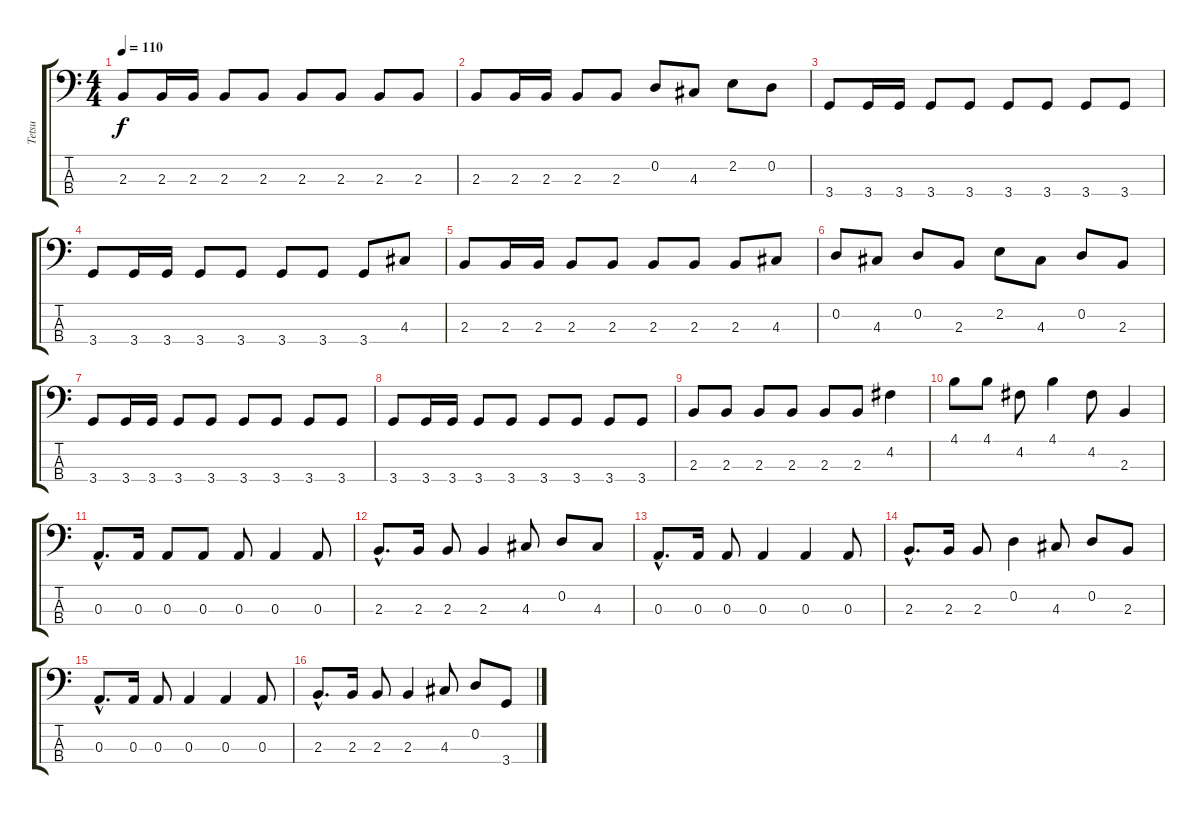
\track ("Tetsu" "Tetsu") {instrument electricbasspick}
\staff {score tabs}
\tuning (G2 D2 A1 E1) {hide}
\ts (4 4)
\tempo 110
\clef f4
\ks c
2.3.8{dy f volume 14 balance 8} 2.3.16 2.3.16 2.3.8 2.3.8 2.3.8 2.3.8 2.3.8 2.3.8 |
2.3.8 2.3.16 2.3.16 2.3.8 2.3.8 0.2.8 4.3.8 2.2.8 0.2.8 |
3.4.8 3.4.16 3.4.16 3.4.8 3.4.8 3.4.8 3.4.8 3.4.8 3.4.8 |
3.4.8 3.4.16 3.4.16 3.4.8 3.4.8 3.4.8 3.4.8 3.4.8 4.3.8 |
2.3.8 2.3.16 2.3.16 2.3.8 2.3.8 2.3.8 2.3.8 2.3.8 4.3.8 |
0.2.8 4.3.8 0.2.8 2.3.8 2.2.8 4.3.8 0.2.8 2.3.8 |
3.4.8 3.4.16 3.4.16 3.4.8 3.4.8 3.4.8 3.4.8 3.4.8 3.4.8 |
3.4.8 3.4.16 3.4.16 3.4.8 3.4.8 3.4.8 3.4.8 3.4.8 3.4.8 |
2.3.8 2.3.8 2.3.8 2.3.8 2.3.8 2.3.8 4.2.4 |
4.1.8 4.1.8 4.2.8 4.1.4 4.2.8 2.3.4 |
0.3{hac}.8{d} 0.3.16 0.3.8 0.3.8 0.3.8 0.3.4 0.3.8 |
2.3{hac}.8{d} 2.3.16 2.3.8 2.3.4 4.3.8 0.2.8 4.3.8 |
0.3{hac}.8{d} 0.3.16 0.3.8 0.3.4 0.3.4 0.3.8 |
2.3{hac}.8{d} 2.3.16 2.3.8 0.2.4 4.3.8 0.2.8 2.3.8 |
0.3{hac}.8{d} 0.3.16 0.3.8 0.3.4 0.3.4 0.3.8 |
2.3{hac}.8{d} 2.3.16 2.3.8 2.3.4 4.3.8 0.2.8 3.4.8
